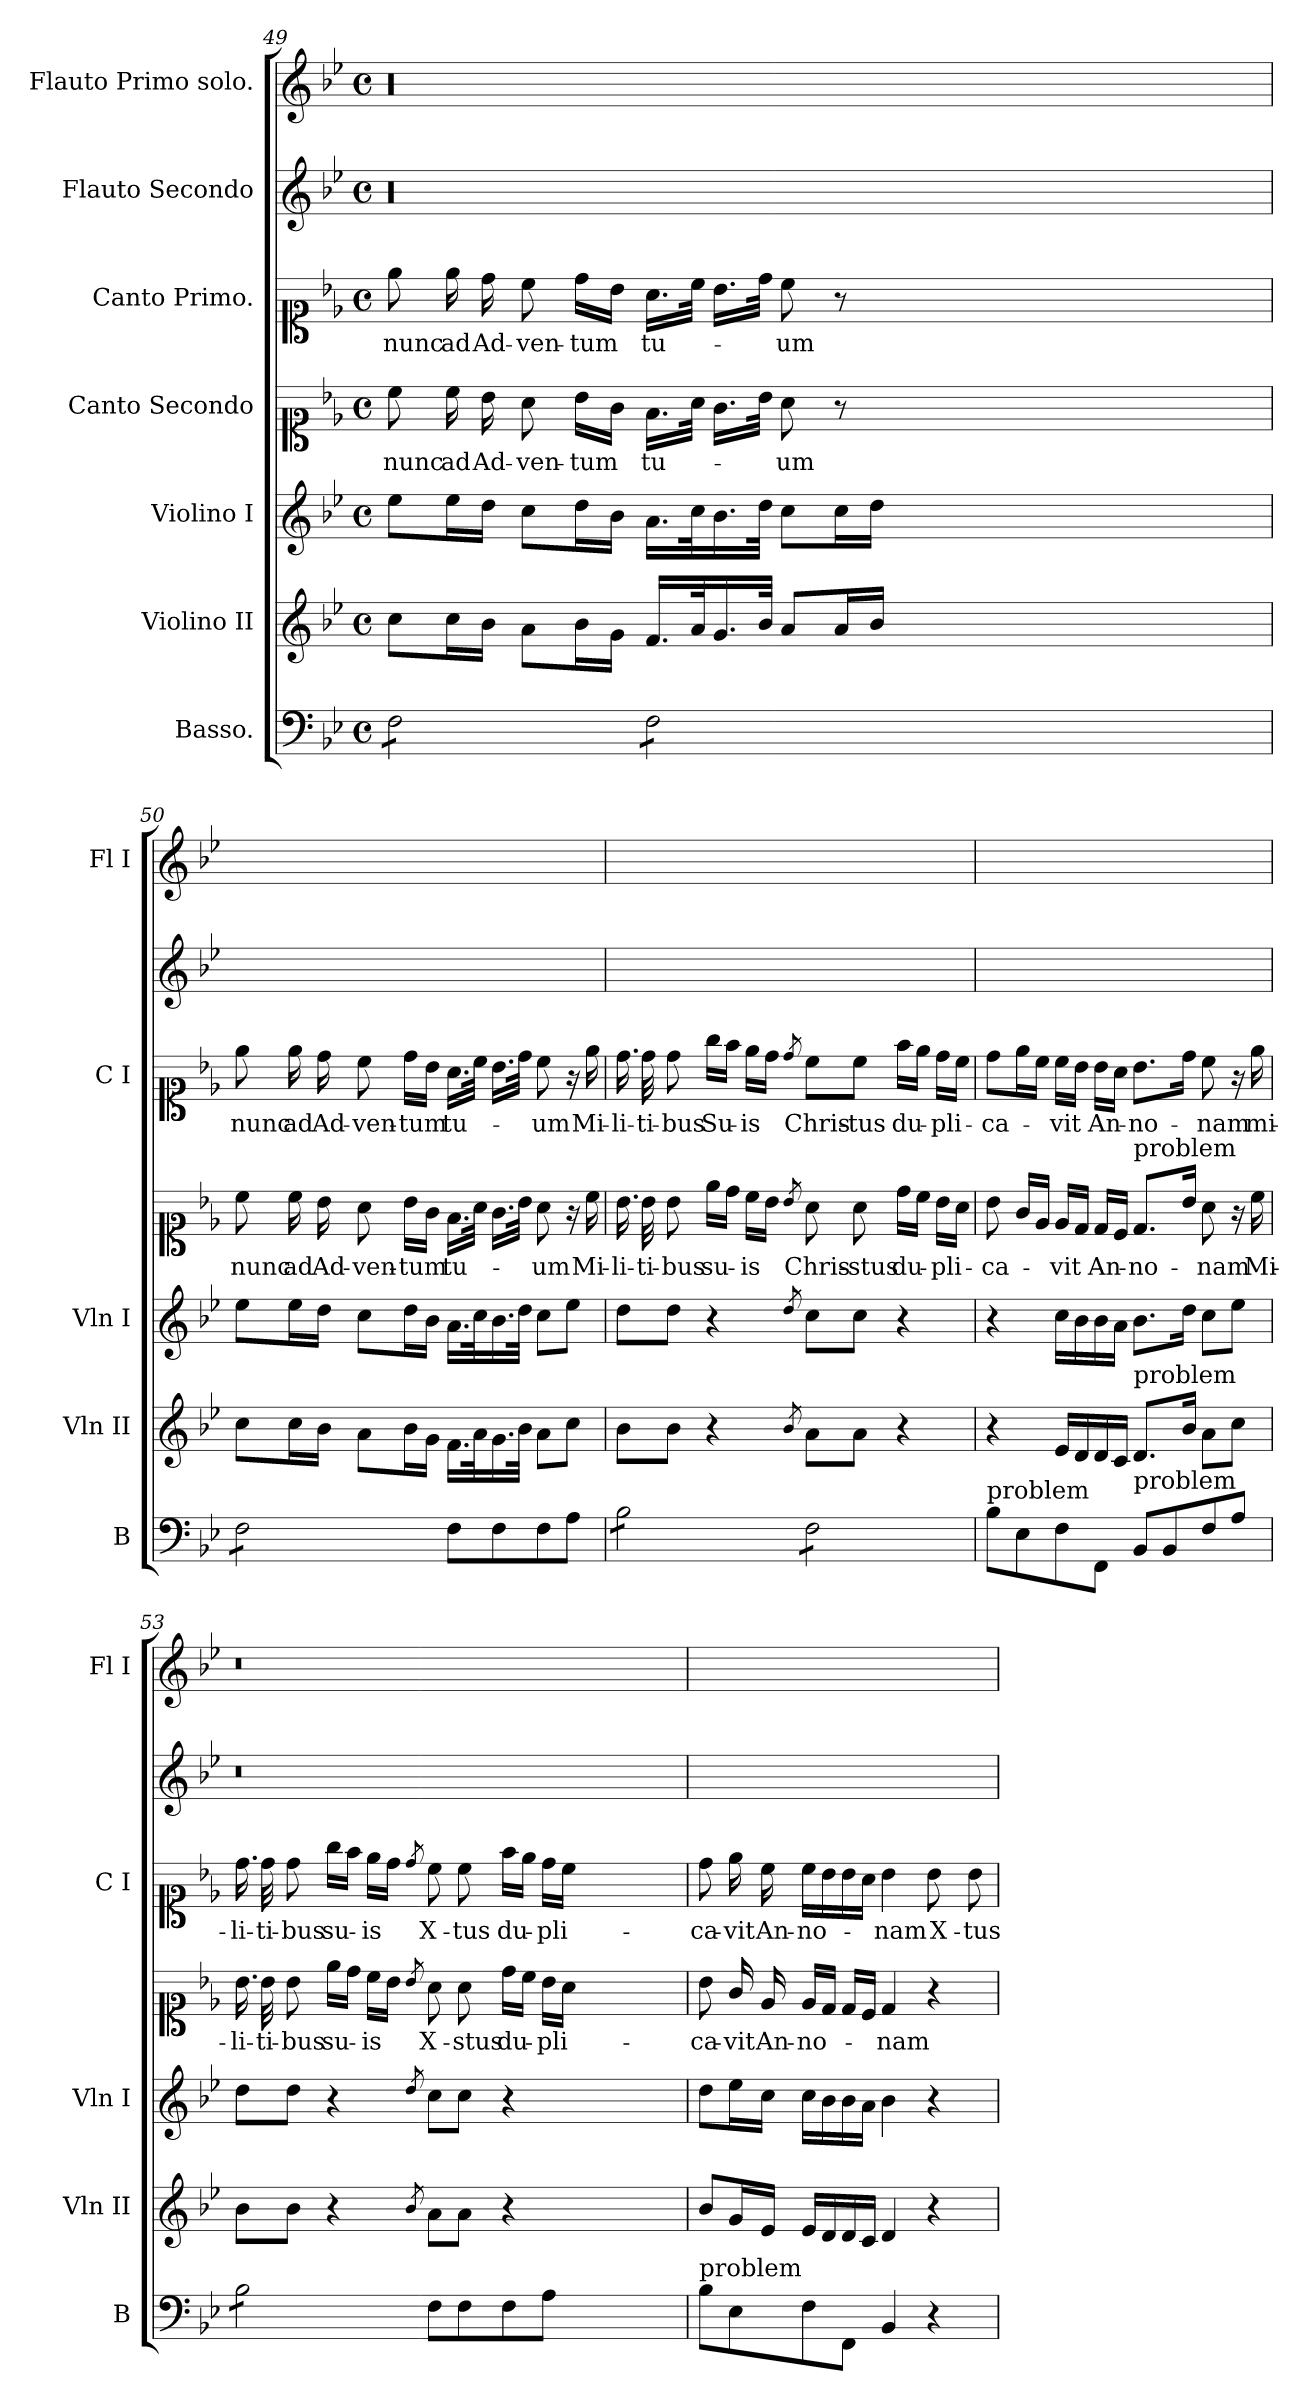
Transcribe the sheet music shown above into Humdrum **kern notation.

**kern	**kern	**kern	**kern	**text	**kern	**text	**kern	**kern
*part7	*part6	*part5	*part4	*part4	*part3	*part3	*part2	*part1
*staff7	*staff6	*staff5	*staff4	*staff4	*staff3	*staff3	*staff2	*staff1
*I"Basso.	*I"Violino II	*I"Violino I	*I"Canto Secondo	*	*I"Canto Primo.	*	*I"Flauto Secondo	*I"Flauto Primo solo.
*I'B	*I'Vln II	*I'Vln I	*	*	*I'C I	*	*	*I'Fl I
*clefF4	*clefG2	*clefG2	*clefC1	*	*clefC1	*	*clefG2	*clefG2
*k[b-e-]	*k[b-e-]	*k[b-e-]	*k[b-e-]	*	*k[b-e-]	*	*k[b-e-]	*k[b-e-]
*g:	*g:	*g:	*g:	*	*g:	*	*g:	*g:
*M4/4	*M4/4	*M4/4	*M4/4	*	*M4/4	*	*M4/4	*M4/4
*met(c)	*met(c)	*met(c)	*met(c)	*	*met(c)	*	*met(c)	*met(c)
=49	=49	=49	=49	=49	=49	=49	=49	=49
*tremolo	*	*	*	*	*	*	*	*
8F\L	8cc\L	8ee-\L	8cc\	nunc	8ee-\	nunc	00r	00r
8F\	16cc\L	16ee-\L	16cc\	ad	16ee-\	ad	.	.
.	16b-\JJ	16dd\JJ	16b-\	Ad-	16dd\	Ad-	.	.
8F\	8a\L	8cc\L	8a\	-ven-	8cc\	-ven-	.	.
8F\J	16b-\L	16dd\L	16b-\LL	-tum	16dd\LL	-tum	.	.
.	16g\JJ	16b-\JJ	16g\JJ	.	16b-\JJ	.	.	.
8F\L	16.f/LL	16.a\LL	16.f\LL	tu-	16.a\LL	tu-	.	.
.	32a/K	32cc\K	32a\JJk	.	32cc\JJk	.	.	.
8F\	16.g/	16.b-\	16.g\LL	.	16.b-\LL	.	.	.
.	32b-/JJk	32dd\JJk	32b-\JJk	.	32dd\JJk	.	.	.
8F\	8a/L	8cc\L	8a\	-um	8cc\	-um	.	.
8F\J	16a/L	16cc\L	8r	.	8r	.	.	.
.	16b-/JJ	16dd\JJ	.	.	.	.	.	.
0.ryy	0.ryy	0.ryy	0.ryy	.	0.ryy	.	.	.
=50	=50	=50	=50	=50	=50	=50	=50	=50
8F\L	8cc\L	8ee-\L	8cc\	nunc	8ee-\	nunc	1ryy	1ryy
8F\	16cc\L	16ee-\L	16cc\	ad	16ee-\	ad	.	.
.	16b-\JJ	16dd\JJ	16b-\	Ad-	16dd\	Ad-	.	.
8F\	8a\L	8cc\L	8a\	-ven-	8cc\	-ven-	.	.
8F\J	16b-\L	16dd\L	16b-\LL	-tum	16dd\LL	-tum	.	.
*Xtremolo	*	*	*	*	*	*	*	*
.	16g\JJ	16b-\JJ	16g\JJ	.	16b-\JJ	.	.	.
8F\L	16.f\LL	16.a\LL	16.f\LL	tu-	16.a\LL	tu-	.	.
.	32a\K	32cc\K	32a\JJk	.	32cc\JJk	.	.	.
8F\	16.g\	16.b-\	16.g\LL	.	16.b-\LL	.	.	.
.	32b-\JJk	32dd\JJk	32b-\JJk	.	32dd\JJk	.	.	.
8F\	8a\L	8cc\L	8a\	-um	8cc\	-um	.	.
8A\J	8cc\J	8ee-\J	16r	.	16r	.	.	.
.	.	.	16cc\	Mi-	16ee-\	Mi-	.	.
=51	=51	=51	=51	=51	=51	=51	=51	=51
*tremolo	*	*	*	*	*	*	*	*
8B-\L	8b-\L	8dd\L	16.b-\	-li-	16.dd\	-li-	1ryy	1ryy
.	.	.	32b-\	-ti-	32dd\	-ti-	.	.
8B-\	8b-\J	8dd\J	8b-\	-bus	8dd\	-bus	.	.
8B-\	4r	4r	16ee-\LL	su-	16gg\LL	Su-	.	.
.	.	.	16dd\JJ	.	16ff\JJ	.	.	.
8B-\J	.	.	16cc\LL	-is	16ee-\LL	-is	.	.
.	.	.	16b-\JJ	.	16dd\JJ	.	.	.
.	8qb-/	8qdd/	8qb-/	.	8qdd/	.	.	.
8F\L	8a\L	8cc\L	8a\	Chris-	8cc\L	Chris-	.	.
8F\	8a\J	8cc\J	8a\	-stus	8cc\J	-tus	.	.
8F\	4r	4r	16dd\LL	du-	16ff\LL	du-	.	.
.	.	.	16cc\JJ	.	16ee-\JJ	.	.	.
8F\J	.	.	16b-\LL	-pli-	16dd\LL	-pli-	.	.
*Xtremolo	*	*	*	*	*	*	*	*
.	.	.	16a\JJ	.	16cc\JJ	.	.	.
=52	=52	=52	=52	=52	=52	=52	=52	=52
!LO:TX:a:t=problem	!	!	!	!	!	!	!	!
8B-\L	4r	4r	8b-\	-ca-	8dd\L	-ca-	1ryy	1ryy
8E-\	.	.	16g/LL	.	16ee-\L	.	.	.
.	.	.	16e-/JJ	.	16cc\JJ	.	.	.
8F\	16e-/LL	16cc\LL	16e-/LL	-vit	16cc\LL	-vit	.	.
.	16d/	16b-\	16d/JJ	.	16b-\JJ	.	.	.
8FF/J	16d/	16b-\	16d/LL	An-	16b-\LL	An-	.	.
.	16c/JJ	16a\JJ	16c/JJ	.	16a\JJ	.	.	.
!	!	!	!LO:TX:a:t=problem	!	!	!	!	!
!	!LO:TX:a:t=problem	!	!	!	!	!	!	!
!LO:TX:a:t=problem	!	!	!	!	!	!	!	!
8BB-/L	8.d/L	8.b-\L	8.d/L	-no-	8.b-\L	-no-	.	.
8BB-/	.	.	.	.	.	.	.	.
.	16b-\Jk	16dd\Jk	16b-\Jk	.	16dd\Jk	.	.	.
8F\	8a\L	8cc\L	8a\	-nam	8cc\	-nam	.	.
8A\J	8cc\J	8ee-\J	16r	.	16r	.	.	.
.	.	.	16cc\	Mi-	16ee-\	mi-	.	.
=53	=53	=53	=53	=53	=53	=53	=53	=53
*tremolo	*	*	*	*	*	*	*	*
8B-\L	8b-\L	8dd\L	16.b-\	-li-	16.dd\	-li-	0r	0r
.	.	.	32b-\	-ti-	32dd\	-ti-	.	.
8B-\	8b-\J	8dd\J	8b-\	-bus	8dd\	-bus	.	.
8B-\	4r	4r	16ee-\LL	su-	16gg\LL	su-	.	.
.	.	.	16dd\JJ	.	16ff\JJ	.	.	.
8B-\J	.	.	16cc\LL	-is	16ee-\LL	-is	.	.
*Xtremolo	*	*	*	*	*	*	*	*
.	.	.	16b-\JJ	.	16dd\JJ	.	.	.
.	8qb-/	8qdd/	8qb-/	.	8qdd/	.	.	.
8F\L	8a\L	8cc\L	8a\	X-	8cc\	X-	.	.
8F\	8a\J	8cc\J	8a\	-stus	8cc\	-tus	.	.
8F\	4r	4r	16dd\LL	du-	16ff\LL	du-	.	.
.	.	.	16cc\JJ	.	16ee-\JJ	.	.	.
8A\J	.	.	16b-\LL	-pli-	16dd\LL	-pli-	.	.
.	.	.	16a\JJ	.	16cc\JJ	.	.	.
1ryy	1ryy	1ryy	1ryy	.	1ryy	.	.	.
=54	=54	=54	=54	=54	=54	=54	=54	=54
!LO:TX:a:t=problem	!	!	!	!	!	!	!	!
8B-\L	8b-/L	8dd\L	8b-\	-ca-	8dd\	-ca-	1ryy	1ryy
8E-\	16g/L	16ee-\L	16g/	-vit	16ee-\	-vit	.	.
.	16e-/JJ	16cc\JJ	16e-/	An-	16cc\	An-	.	.
8F\	16e-/LL	16cc\LL	16e-/LL	-no-	16cc\LL	-no-	.	.
.	16d/	16b-\	16d/JJ	.	16b-\	.	.	.
8FF/J	16d/	16b-\	16d/LL	.	16b-\	.	.	.
.	16c/JJ	16a\JJ	16c/JJ	.	16a\JJ	.	.	.
4BB-/	4d/	4b-\	4d/	-nam	4b-\	-nam	.	.
4r	4r	4r	4r	.	8b-\	X-	.	.
.	.	.	.	.	8b-\	-tus	.	.
=	=	=	=	=	=	=	=	=
*-	*-	*-	*-	*-	*-	*-	*-	*-
